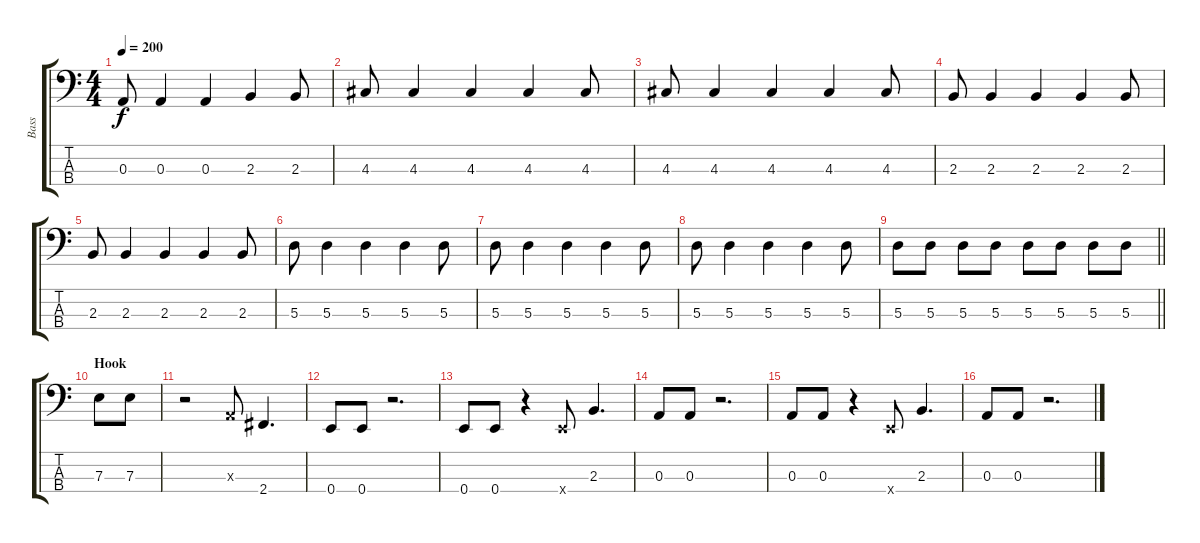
\track ("Bass" "Bass") {instrument electricbassfinger}
\staff {score tabs}
\tuning (G2 D2 A1 E1) {hide}
\ts (4 4)
\tempo 200
\clef f4
\ks c
0.3.8{dy f} 0.3.4 0.3.4 2.3.4 2.3.8 |
4.3.8 4.3.4 4.3.4 4.3.4 4.3.8 |
4.3.8 4.3.4 4.3.4 4.3.4 4.3.8 |
2.3.8 2.3.4 2.3.4 2.3.4 2.3.8 |
2.3.8 2.3.4 2.3.4 2.3.4 2.3.8 |
5.3.8 5.3.4 5.3.4 5.3.4 5.3.8 |
5.3.8 5.3.4 5.3.4 5.3.4 5.3.8 |
5.3.8 5.3.4 5.3.4 5.3.4 5.3.8 |
\barLineRight lightlight
5.3.8 5.3.8 5.3.8 5.3.8 5.3.8 5.3.8 5.3.8 5.3.8 |
\section ("" "Hook")
7.3.8 7.3.8 |
r.2 0.3{x}.8 2.4.4{d} |
0.4.8 0.4.8 r.2{d} |
0.4.8 0.4.8 r.4 0.4{x}.8 2.3.4{d} |
0.3.8 0.3.8 r.2{d} |
0.3.8 0.3.8 r.4 0.4{x}.8 2.3.4{d} |
0.3.8 0.3.8 r.2{d}
